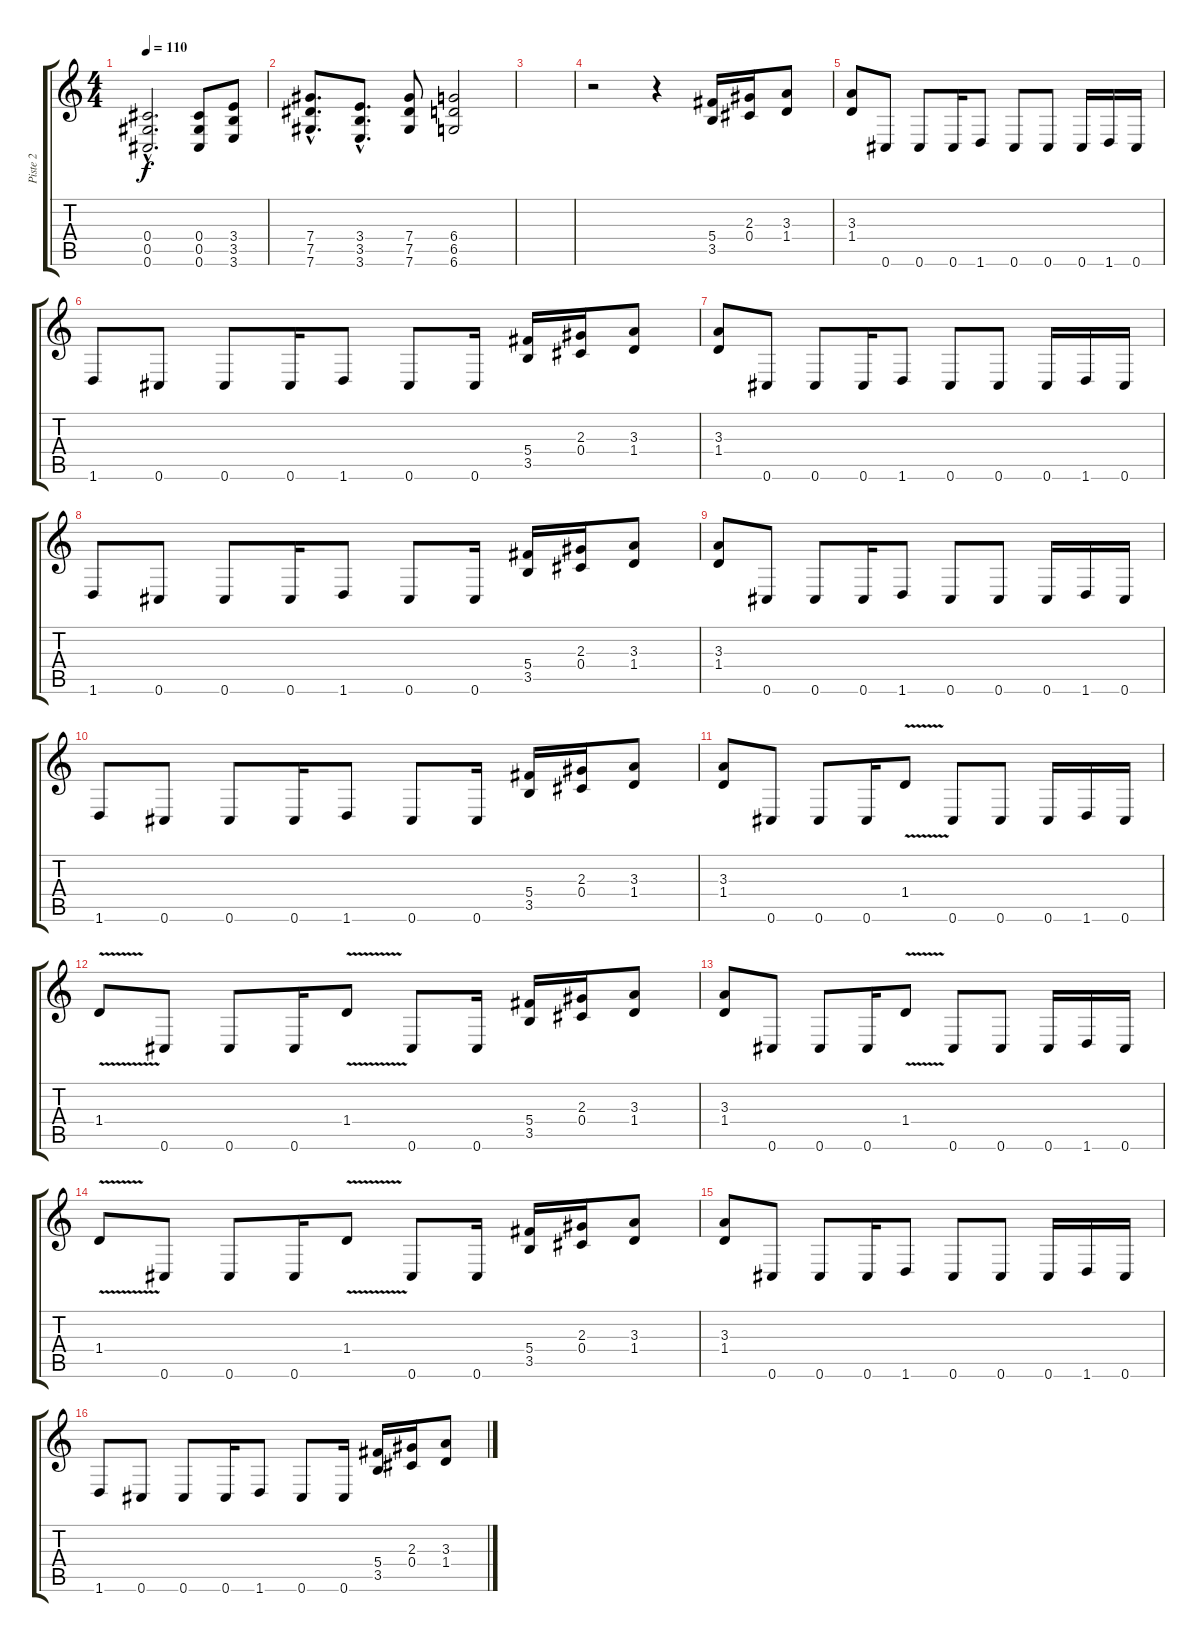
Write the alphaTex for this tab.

\track ("Piste 2" "Piste 2") {instrument overdrivenguitar}
\staff {score tabs}
\tuning (Eb4 Bb3 Gb3 Db3 Ab2 Db2) {hide}
\ts (4 4)
\tempo 110
\clef g2
\ks c
(0.4{hac} 0.5{hac} 0.6{hac}).2{d dy f} (0.4 0.5 0.6).8 (3.4 3.5 3.6).8 |
(7.4{hac} 7.5{hac} 7.6{hac}).8{d} (3.4{hac} 3.5{hac} 3.6{hac}).8{d} (7.4 7.5 7.6).8 (6.4 6.5 6.6).2 |
|
r.2 r.4 (5.4 3.5).16 (2.3 0.4).16 (3.3 1.4).8 |
(3.3 1.4).8 0.6.8 0.6.8 0.6.16 1.6.8 0.6.8 0.6.8 0.6.16 1.6.16 0.6.16 |
1.6.8 0.6.8 0.6.8 0.6.16 1.6.8 0.6.8 0.6.16 (5.4 3.5).16 (2.3 0.4).16 (3.3 1.4).8 |
(3.3 1.4).8 0.6.8 0.6.8 0.6.16 1.6.8 0.6.8 0.6.8 0.6.16 1.6.16 0.6.16 |
1.6.8 0.6.8 0.6.8 0.6.16 1.6.8 0.6.8 0.6.16 (5.4 3.5).16 (2.3 0.4).16 (3.3 1.4).8 |
(3.3 1.4).8 0.6.8 0.6.8 0.6.16 1.6.8 0.6.8 0.6.8 0.6.16 1.6.16 0.6.16 |
1.6.8 0.6.8 0.6.8 0.6.16 1.6.8 0.6.8 0.6.16 (5.4 3.5).16 (2.3 0.4).16 (3.3 1.4).8 |
(3.3 1.4).8 0.6.8 0.6.8 0.6.16 1.4{v}.8 0.6.8 0.6.8 0.6.16 1.6.16 0.6.16 |
1.4{v}.8 0.6.8 0.6.8 0.6.16 1.4{v}.8 0.6.8 0.6.16 (5.4 3.5).16 (2.3 0.4).16 (3.3 1.4).8 |
(3.3 1.4).8 0.6.8 0.6.8 0.6.16 1.4{v}.8 0.6.8 0.6.8 0.6.16 1.6.16 0.6.16 |
1.4{v}.8 0.6.8 0.6.8 0.6.16 1.4{v}.8 0.6.8 0.6.16 (5.4 3.5).16 (2.3 0.4).16 (3.3 1.4).8 |
(3.3 1.4).8 0.6.8 0.6.8 0.6.16 1.6.8 0.6.8 0.6.8 0.6.16 1.6.16 0.6.16 |
1.6.8 0.6.8 0.6.8 0.6.16 1.6.8 0.6.8 0.6.16 (5.4 3.5).16 (2.3 0.4).16 (3.3 1.4).8
